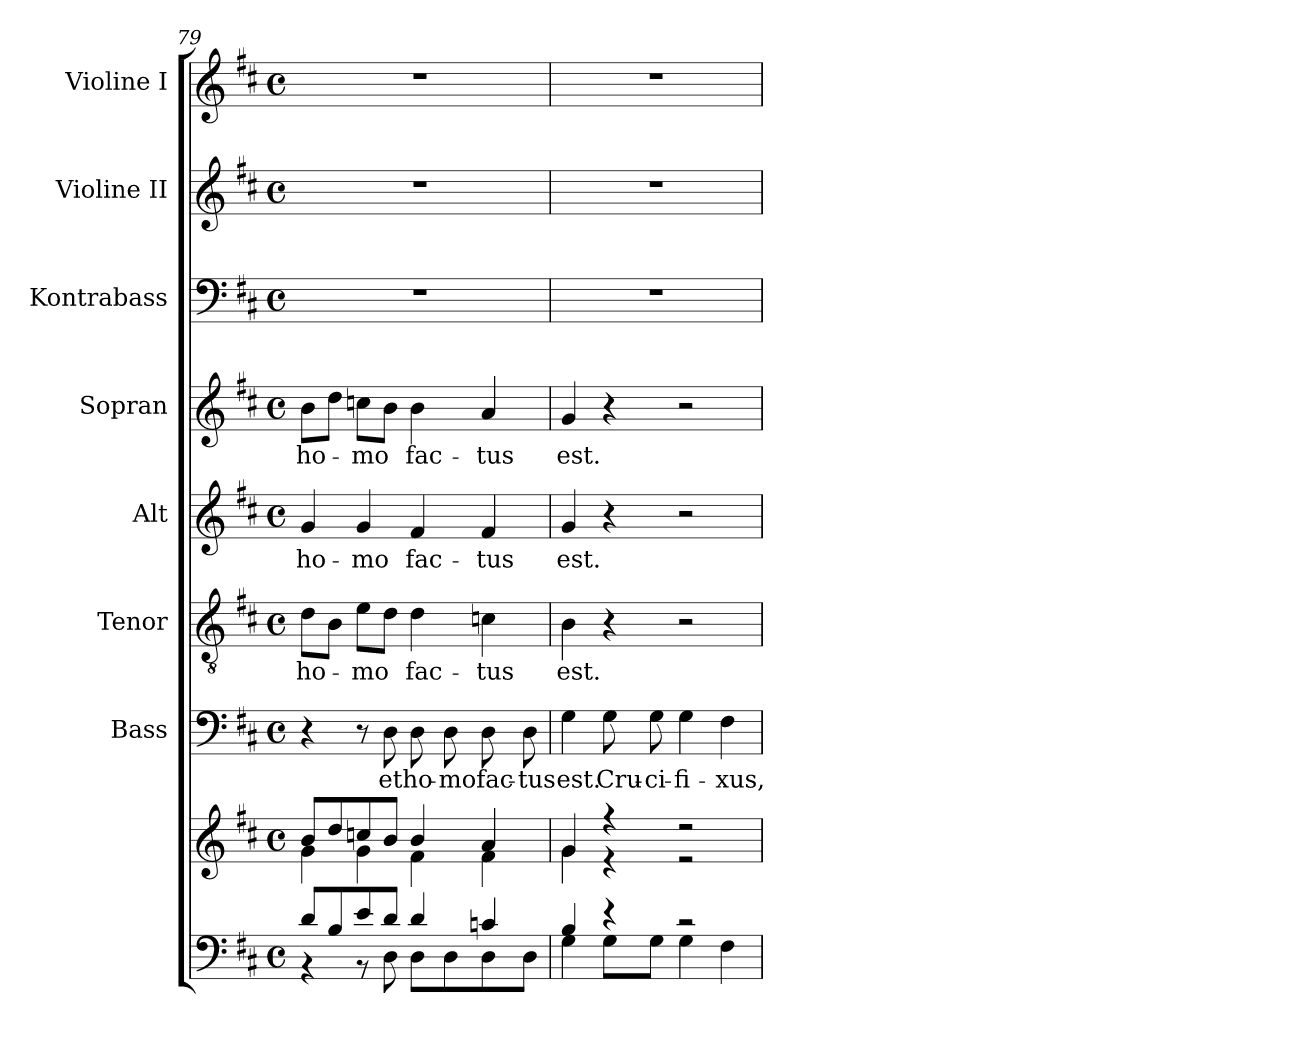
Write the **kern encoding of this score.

**kern	**kern	**kern	**text	**kern	**text	**kern	**text	**kern	**text	**kern	**kern	**kern
*part8	*part8	*part7	*part7	*part6	*part6	*part5	*part5	*part4	*part4	*part3	*part2	*part1
*staff9	*staff8	*staff7	*staff7	*staff6	*staff6	*staff5	*staff5	*staff4	*staff4	*staff3	*staff2	*staff1
*	*	*I"Bass	*	*I"Tenor	*	*I"Alt	*	*I"Sopran	*	*I"Kontrabass	*I"Violine II	*I"Violine I
*	*	*I'B.	*	*I'T.	*	*I'A.	*	*I'S.	*	*I'Kb.	*I'Vl. II	*I'Vl. I
!!LO:PB:g=z
*clefF4	*clefG2	*clefF4	*	*clefGv2	*	*clefG2	*	*clefG2	*	*clefF4	*clefG2	*clefG2
*	*	*	*	*	*	*	*	*	*	*ITrd7c12	*	*
*k[f#c#]	*k[f#c#]	*k[f#c#]	*	*k[f#c#]	*	*k[f#c#]	*	*k[f#c#]	*	*k[f#c#]	*k[f#c#]	*k[f#c#]
*D:	*D:	*D:	*	*D:	*	*D:	*	*D:	*	*D:	*D:	*D:
*M4/4	*M4/4	*M4/4	*	*M4/4	*	*M4/4	*	*M4/4	*	*M4/4	*M4/4	*M4/4
*met(c)	*met(c)	*met(c)	*	*met(c)	*	*met(c)	*	*met(c)	*	*met(c)	*met(c)	*met(c)
=79	=79	=79	=79	=79	=79	=79	=79	=79	=79	=79	=79	=79
*^	*^	*	*	*	*	*	*	*	*	*	*	*
!	!	!	!	!	!	!	!LO:LY:b	!	!LO:LY:b	!	!LO:LY:b	!	!	!
8d/L	4r	8b/L	4g\	4r	.	8d\L	ho-	4g/	ho-	8b\L	ho-	1r	1r	1r
8B/	.	8dd/	.	.	.	8B\J	.	.	.	8dd\J	.	.	.	.
!	!	!	!	!	!	!	!LO:LY:b	!	!LO:LY:b	!	!LO:LY:b	!	!	!
8e/	8r	8ccn/	4g\	8r	.	8e\L	-mo	4g/	-mo	8ccn\L	-mo	.	.	.
!	!	!	!	!	!LO:LY:b	!	!	!	!	!	!	!	!	!
8d/J	8D\	8b/J	.	8D\	et	8d\J	.	.	.	8b\J	.	.	.	.
!	!	!	!	!	!LO:LY:b	!	!LO:LY:b	!	!LO:LY:b	!	!LO:LY:b	!	!	!
4d/	8D\L	4b/	4f#\	8D\	ho-	4d\	fac-	4f#/	fac-	4b\	fac-	.	.	.
!	!	!	!	!	!LO:LY:b	!	!	!	!	!	!	!	!	!
.	8D\	.	.	8D\	-mo	.	.	.	.	.	.	.	.	.
!	!	!	!	!	!LO:LY:b	!	!LO:LY:b	!	!LO:LY:b	!	!LO:LY:b	!	!	!
4cn/	8D\	4a/	4f#\	8D\	fac-	4cn\	-tus	4f#/	-tus	4a/	-tus	.	.	.
!	!	!	!	!	!LO:LY:b	!	!	!	!	!	!	!	!	!
.	8D\J	.	.	8D\	-tus	.	.	.	.	.	.	.	.	.
=80	=80	=80	=80	=80	=80	=80	=80	=80	=80	=80	=80	=80	=80	=80
!	!	!	!	!	!LO:LY:b	!	!LO:LY:b	!	!LO:LY:b	!	!LO:LY:b	!	!	!
4B/	4G\	4g/	4g\	4G\	est.	4B\	est.	4g/	est.	4g/	est.	1r	1r	1r
!	!	!	!	!	!LO:LY:b	!	!	!	!	!	!	!	!	!
4re	8G\L	4r	4r	8G\	Cru-	4r	.	4r	.	4r	.	.	.	.
!	!	!	!	!	!LO:LY:b	!	!	!	!	!	!	!	!	!
.	8G\J	.	.	8G\	-ci-	.	.	.	.	.	.	.	.	.
!	!	!	!	!	!LO:LY:b	!	!	!	!	!	!	!	!	!
2rc	4G\	2r	2r	4G\	-fi-	2r	.	2r	.	2r	.	.	.	.
!	!	!	!	!	!LO:LY:b	!	!	!	!	!	!	!	!	!
.	4F#\	.	.	4F#\	-xus,	.	.	.	.	.	.	.	.	.
*v	*v	*	*	*	*	*	*	*	*	*	*	*	*	*
*	*v	*v	*	*	*	*	*	*	*	*	*	*	*
=	=	=	=	=	=	=	=	=	=	=	=	=
*-	*-	*-	*-	*-	*-	*-	*-	*-	*-	*-	*-	*-
